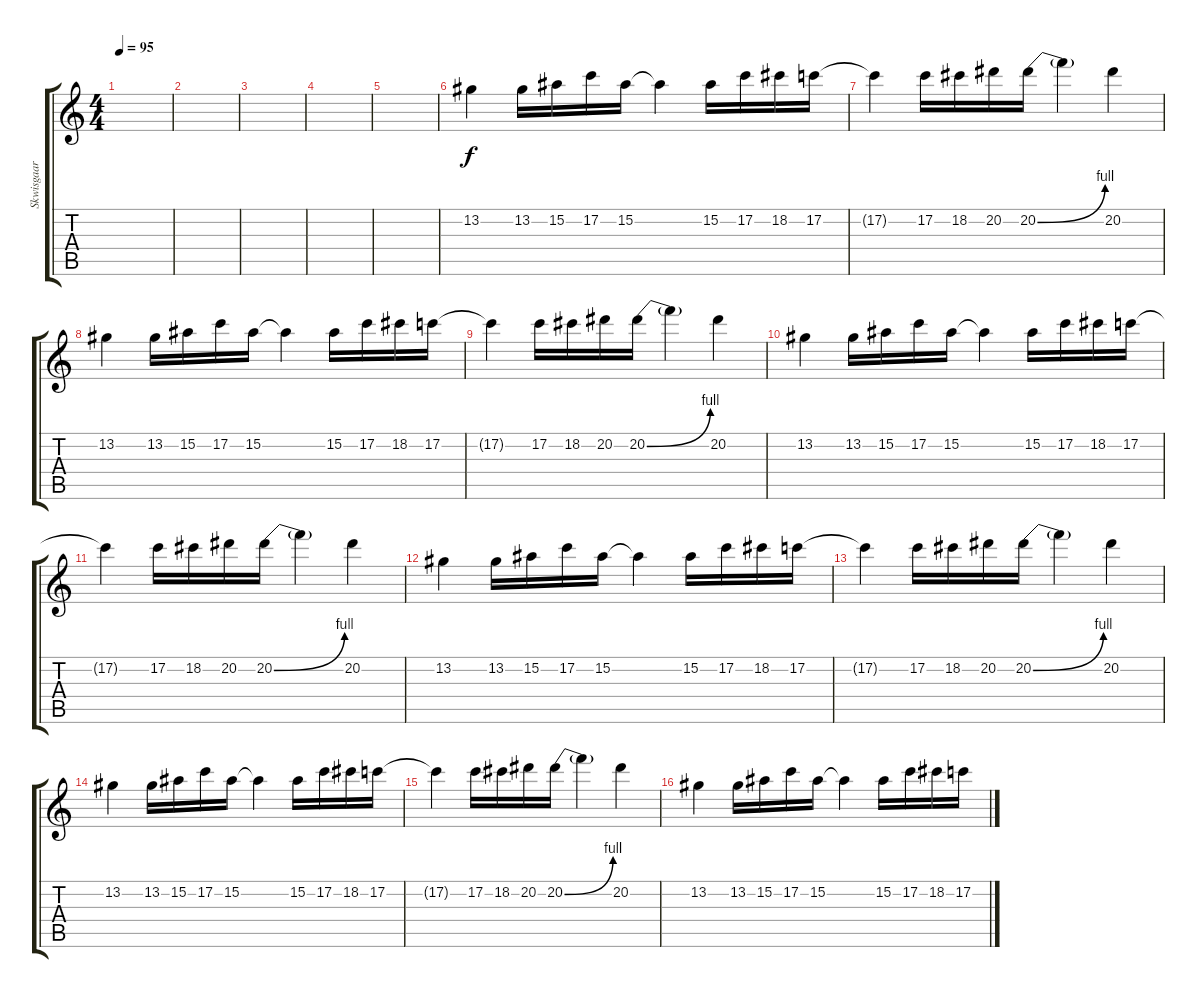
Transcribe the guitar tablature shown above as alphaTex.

\track ("Skwisgaar 2" "Skwisgaar ") {instrument distortionguitar}
\staff {score tabs}
\tuning (C4 G3 Eb3 Bb2 F2 C2) {hide}
\ts (4 4)
\tempo 95
\clef g2
\ks c
|
|
|
|
|
13.2.4{volume 7} 13.2.16{volume 11} 15.2.16 17.2.16 15.2.16 15.2{t}.4 15.2.16 17.2.16 18.2.16 17.2.16 |
17.2{t}.4 17.2.16 18.2.16 20.2.16 20.2{be (bend 0 0 60 4)}.16 20.2{t}.4 20.2.4 |
13.2.4 13.2.16 15.2.16 17.2.16 15.2.16 15.2{t}.4 15.2.16 17.2.16 18.2.16 17.2.16 |
17.2{t}.4 17.2.16 18.2.16 20.2.16 20.2{be (bend 0 0 60 4)}.16 20.2{t}.4 20.2.4 |
13.2.4 13.2.16 15.2.16 17.2.16 15.2.16 15.2{t}.4 15.2.16 17.2.16 18.2.16 17.2.16 |
17.2{t}.4 17.2.16 18.2.16 20.2.16 20.2{be (bend 0 0 60 4)}.16 20.2{t}.4 20.2.4 |
13.2.4{volume 5} 13.2.16 15.2.16 17.2.16 15.2.16 15.2{t}.4 15.2.16 17.2.16 18.2.16 17.2.16 |
17.2{t}.4 17.2.16 18.2.16 20.2.16 20.2{be (bend 0 0 60 4)}.16 20.2{t}.4 20.2.4 |
13.2.4 13.2.16 15.2.16 17.2.16 15.2.16 15.2{t}.4 15.2.16 17.2.16 18.2.16 17.2.16 |
17.2{t}.4 17.2.16 18.2.16 20.2.16 20.2{be (bend 0 0 60 4)}.16 20.2{t}.4 20.2.4 |
13.2.4{volume 0} 13.2.16 15.2.16 17.2.16 15.2.16 15.2{t}.4 15.2.16 17.2.16 18.2.16 17.2.16
